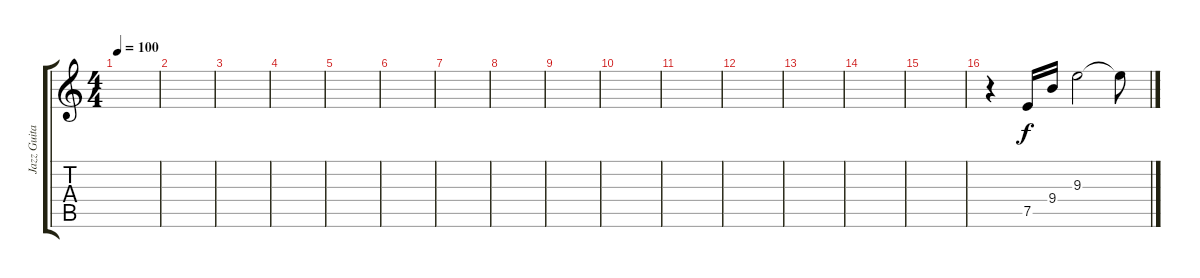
\track ("Jazz Guitar" "Jazz Guita") {instrument electricguitarjazz}
\staff {score tabs}
\tuning (E4 B3 G3 D3 A2 E2) {hide}
\ts (4 4)
\tempo 100
\clef g2
\ks c
|
|
|
|
|
|
|
|
|
|
|
|
|
|
|
r.4 7.5.16 9.4.16 9.3.2 9.3{t}.8
